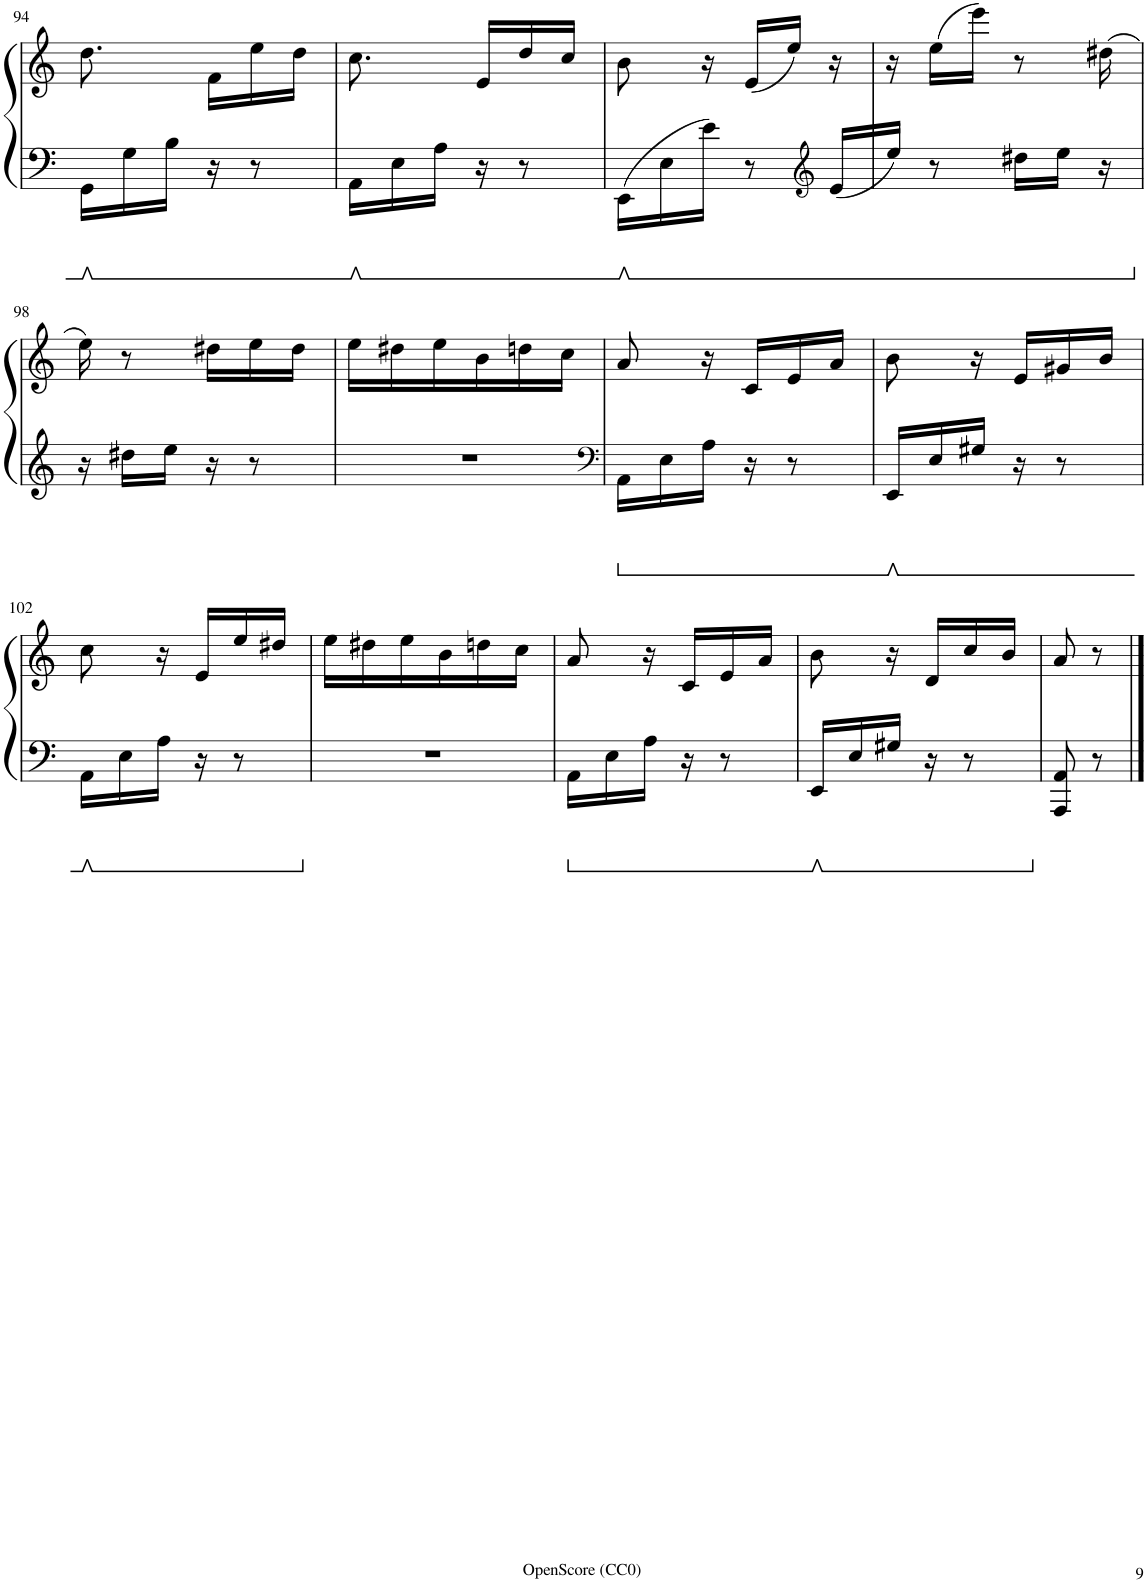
**kern	**kern
*part1	*part1
*staff2	*staff1
*I"Piano	*
*I'Pno.	*
!!LO:PB:g=z
*clefF4	*clefG2
*k[]	*k[]
*M3/8	*M3/8
=94	=94
16GG\LL	8.dd\
16G\	.
16B\JJ	.
16r	16f\LL
8r	16ee\
.	16dd\JJ
=95	=95
16AA\LL	8.cc\
16E\	.
16A\JJ	.
16r	16e/LL
8r	16dd/
.	16cc/JJ
=96	=96
16EE\LL	8b\
16E\	.
16e\JJ	16r
8r	(16e/LL
.	16ee/JJ)
*clefG2	*
16e/LL	16r
=97	=97
16ee/JJ	16r
8r	(16ee\LL
.	16eee\JJ)
16dd#X\LL	8r
16ee\JJ	.
16r	(16dd#X\
!!LO:LB:g=z
=98	=98
16r	16ee\)
16dd#X\LL	8r
16ee\JJ	.
16r	16dd#X\LL
8r	16ee\
.	16dd#\JJ
=99	=99
4.r	16ee\LL
.	16dd#X\
.	16ee\
.	16b\
.	16ddn\
.	16cc\JJ
=100	=100
*clefF4	*
16AA\LL	8a/
16E\	.
16A\JJ	16r
16r	16c/LL
8r	16e/
.	16a/JJ
=101	=101
16EE/LL	8b\
16E/	.
16G#X/JJ	16r
16r	16e/LL
8r	16g#X/
.	16b/JJ
!!LO:LB:g=z
=102	=102
16AA\LL	8cc\
16E\	.
16A\JJ	16r
16r	16e/LL
8r	16ee/
.	16dd#X/JJ
=103	=103
4.r	16ee\LL
.	16dd#X\
.	16ee\
.	16b\
.	16ddn\
.	16cc\JJ
=104	=104
16AA\LL	8a/
16E\	.
16A\JJ	16r
16r	16c/LL
8r	16e/
.	16a/JJ
=105	=105
16EE/LL	8b\
16E/	.
16G#X/JJ	16r
16r	16d/LL
8r	16cc/
.	16b/JJ
=106	=106
8AAA/ 8AA/	8a/
8r	8r
==	==
*-	*-
